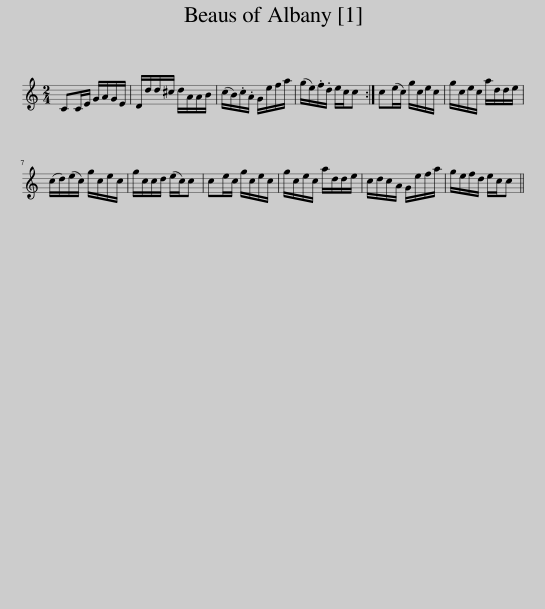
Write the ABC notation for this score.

X:1
L:1/8
M:2/4
I:linebreak $
K:C
V:1 treble
V:1
 CC/E/ G/A/G/E/ | D/d/d/^c/ d/A/A/B/ | (c/B/).c/.A/ G/e/f/a/ | (g/e/).f/.d/ e/c/c :| c(e/c/) g/c/e/c/ | %5
 g/c/e/c/ a/d/d/e/ |$ (c/d/)(e/c/) g/c/e/c/ | g/c/c/d/ (e/c/)c | ce/c/ g/c/e/c/ | g/c/e/c/ a/d/d/e/ | %10
 c/d/c/A/ G/e/f/a/ | g/e/f/d/ e/c/c || %12
